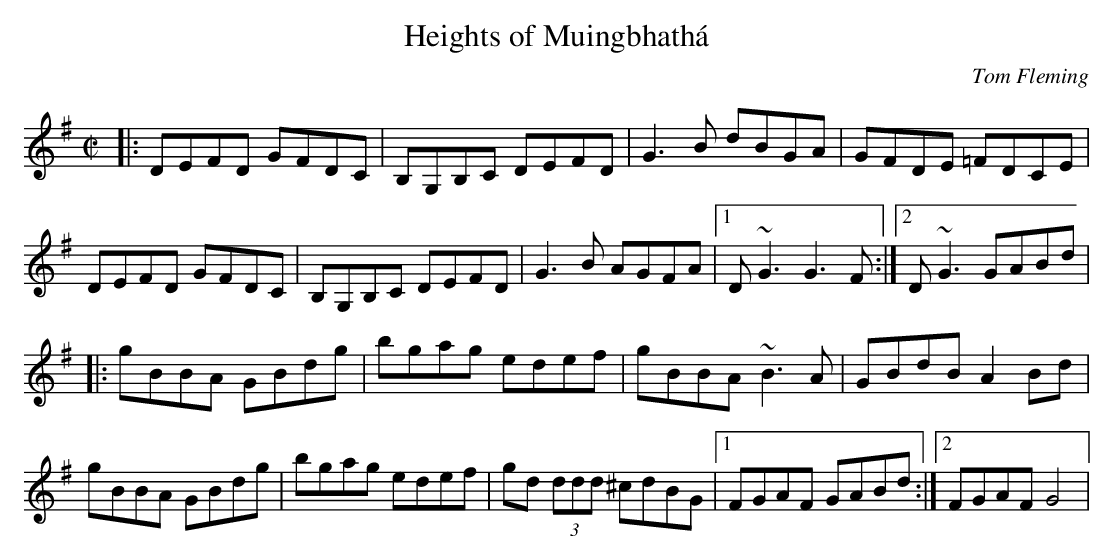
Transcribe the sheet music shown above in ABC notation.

X:1
T:Heights of Muingbhathá
C:Tom Fleming
M:C|
K:G
|: DEFD GFDC | B,G,B,C DEFD | G3B dBGA | GFDE =FDCE |
DEFD GFDC | B,G,B,C DEFD | G3B AGFA |1 D~G3 G3F :|2 D~G3 GABd |
|: gBBA GBdg | bgag edef | gBBA ~B3A | GBdB A2Bd |
gBBA GBdg | bgag edef | gd (3ddd ^cdBG |1 FGAF GABd :|2 FGAF G4 |
